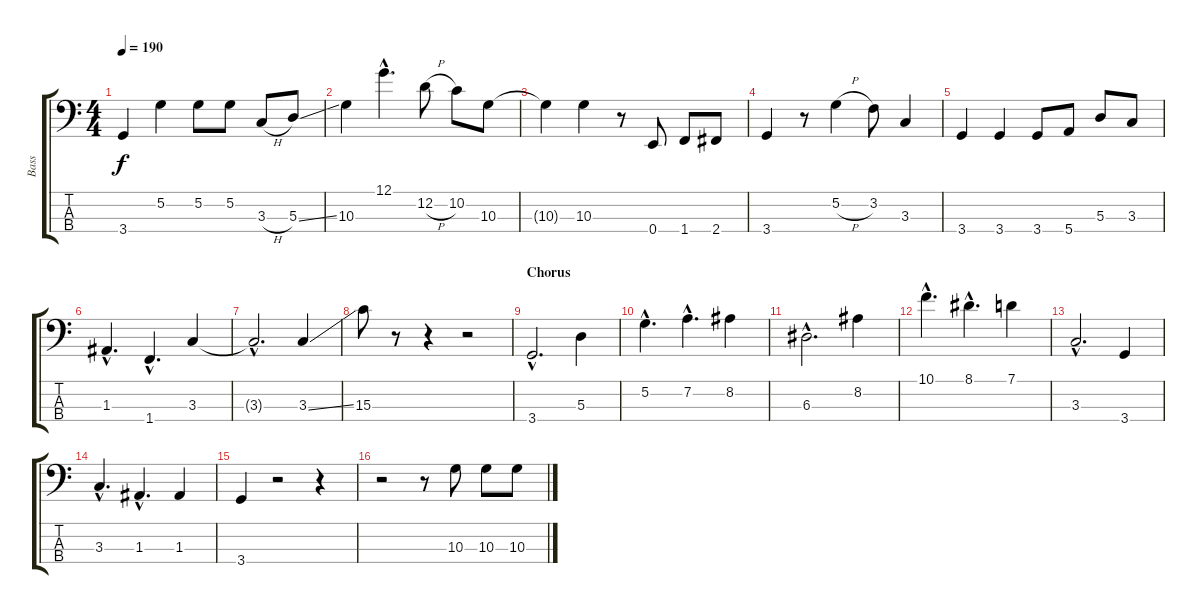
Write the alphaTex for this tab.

\track ("Bass" "Bass") {instrument electricbassfinger}
\staff {score tabs}
\tuning (G2 D2 A1 E1) {hide}
\ts (4 4)
\tempo 190
\clef f4
\ks c
3.4{t}.4{dy f} 5.2.4 5.2.8 5.2.8 3.3{h}.8 5.3{ss}.8 |
10.3.4 12.1{hac}.4{d} 12.2{h}.8 10.2.8 10.3.8 |
10.3{t}.4 10.3.4 r.8 0.4.8 1.4.8 2.4.8 |
3.4.4 r.8 5.2{h}.4 3.2.8 3.3.4 |
3.4.4 3.4.4 3.4.8 5.4.8 5.3.8 3.3.8 |
1.3{hac}.4{d} 1.4{hac}.4{d} 3.3.4 |
3.3{hac t}.2{d} 3.3{ss}.4 |
15.3.8 r.8 r.4 r.2 |
\section ("" "Chorus")
3.4{hac}.2{d} 5.3.4 |
5.2{hac}.4{d} 7.2{hac}.4{d} 8.2.4 |
6.3{hac}.2{d} 8.2.4 |
10.1{hac}.4{d} 8.1{hac}.4{d} 7.1.4 |
3.3{hac}.2{d} 3.4.4 |
3.3{hac}.4{d} 1.3{hac}.4{d} 1.3.4 |
3.4.4 r.2 r.4 |
r.2 r.8 10.3.8 10.3.8 10.3.8
